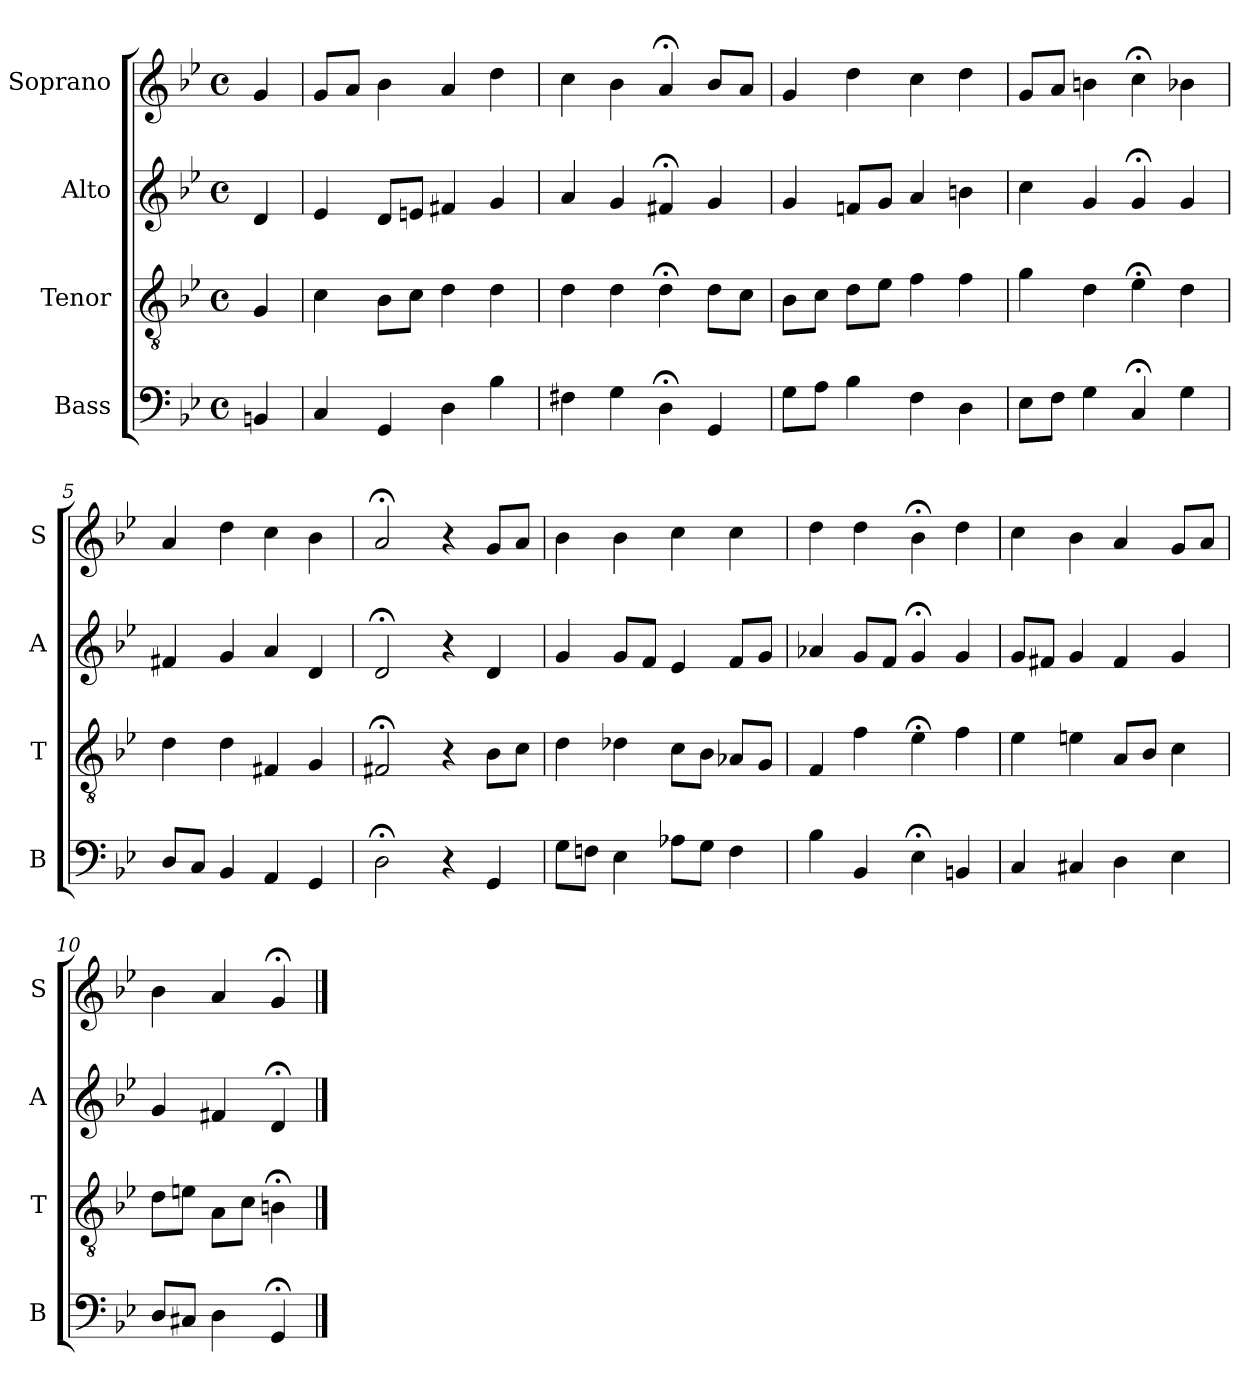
**kern	**kern	**kern	**kern
*part4	*part3	*part2	*part1
*staff4	*staff3	*staff2	*staff1
*I"Bass	*I"Tenor	*I"Alto	*I"Soprano
*I'B	*I'T	*I'A	*I'S
*clefF4	*clefGv2	*clefG2	*clefG2
*k[b-e-]	*k[b-e-]	*k[b-e-]	*k[b-e-]
*g:	*g:	*g:	*g:
*M4/4	*M4/4	*M4/4	*M4/4
*met(c)	*met(c)	*met(c)	*met(c)
*MM100	*MM100	*MM100	*MM100
=	=	=	=
4BBn	4G	4d	4g
=1	=1	=1	=1
4C	4c	4e-	8gL
.	.	.	8aJ
4GG	8B-L	8dL	4b-
.	8cJ	8enJ	.
4D	4d	4f#X	4a
4B-	4d	4g	4dd
=2	=2	=2	=2
4F#X	4d	4a	4cc
4G	4d	4g	4b-
4D;<	4d;<	4f#X;<	4a;<
4GG	8dL	4g	8b-L
.	8cJ	.	8aJ
=3	=3	=3	=3
8GL	8B-L	4g	4g
8AJ	8cJ	.	.
4B-	8dL	8fnL	4dd
.	8e-J	8gJ	.
4F	4f	4a	4cc
4D	4f	4bn	4dd
=4	=4	=4	=4
8E-L	4g	4cc	8gL
8FJ	.	.	8aJ
4G	4d	4g	4bn
4C;<	4e-;<	4g;<	4cc;<
4G	4d	4g	4b-X
=5	=5	=5	=5
8DL	4d	4f#X	4a
8CJ	.	.	.
4BB-	4d	4g	4dd
4AA	4F#X	4a	4cc
4GG	4G	4d	4b-
=6	=6	=6	=6
2D;<	2F#X;<	2d;<	2a;<
4r	4r	4r	4r
4GG	8B-L	4d	8gL
.	8cJ	.	8aJ
=7	=7	=7	=7
8GL	4d	4g	4b-
8FnJ	.	.	.
4E-i	4d-Xi	8giL	4b-i
.	.	8fJ	.
8A-XL	8cL	4e-	4cc
8GJ	8B-J	.	.
4F	8A-XL	8fL	4cc
.	8GJ	8gJ	.
=8	=8	=8	=8
4B-	4F	4a-X	4dd
4BB-	4f	8gL	4dd
.	.	8fJ	.
4E-;<	4e-;<	4g;<	4b-;<
4BBn	4f	4g	4dd
=9	=9	=9	=9
4C	4e-	8gL	4cc
.	.	8f#XJ	.
4C#X	4en	4g	4b-
4D	8AL	4f#	4a
.	8B-J	.	.
4E-	4c	4g	8gL
.	.	.	8aJ
=10	=10	=10	=10
8DL	8dL	4g	4b-
8C#XJ	8enJ	.	.
4D	8AL	4f#X	4a
.	8cJ	.	.
4GG;<	4Bn;<	4d;<	4g;<
==	==	==	==
*-	*-	*-	*-
